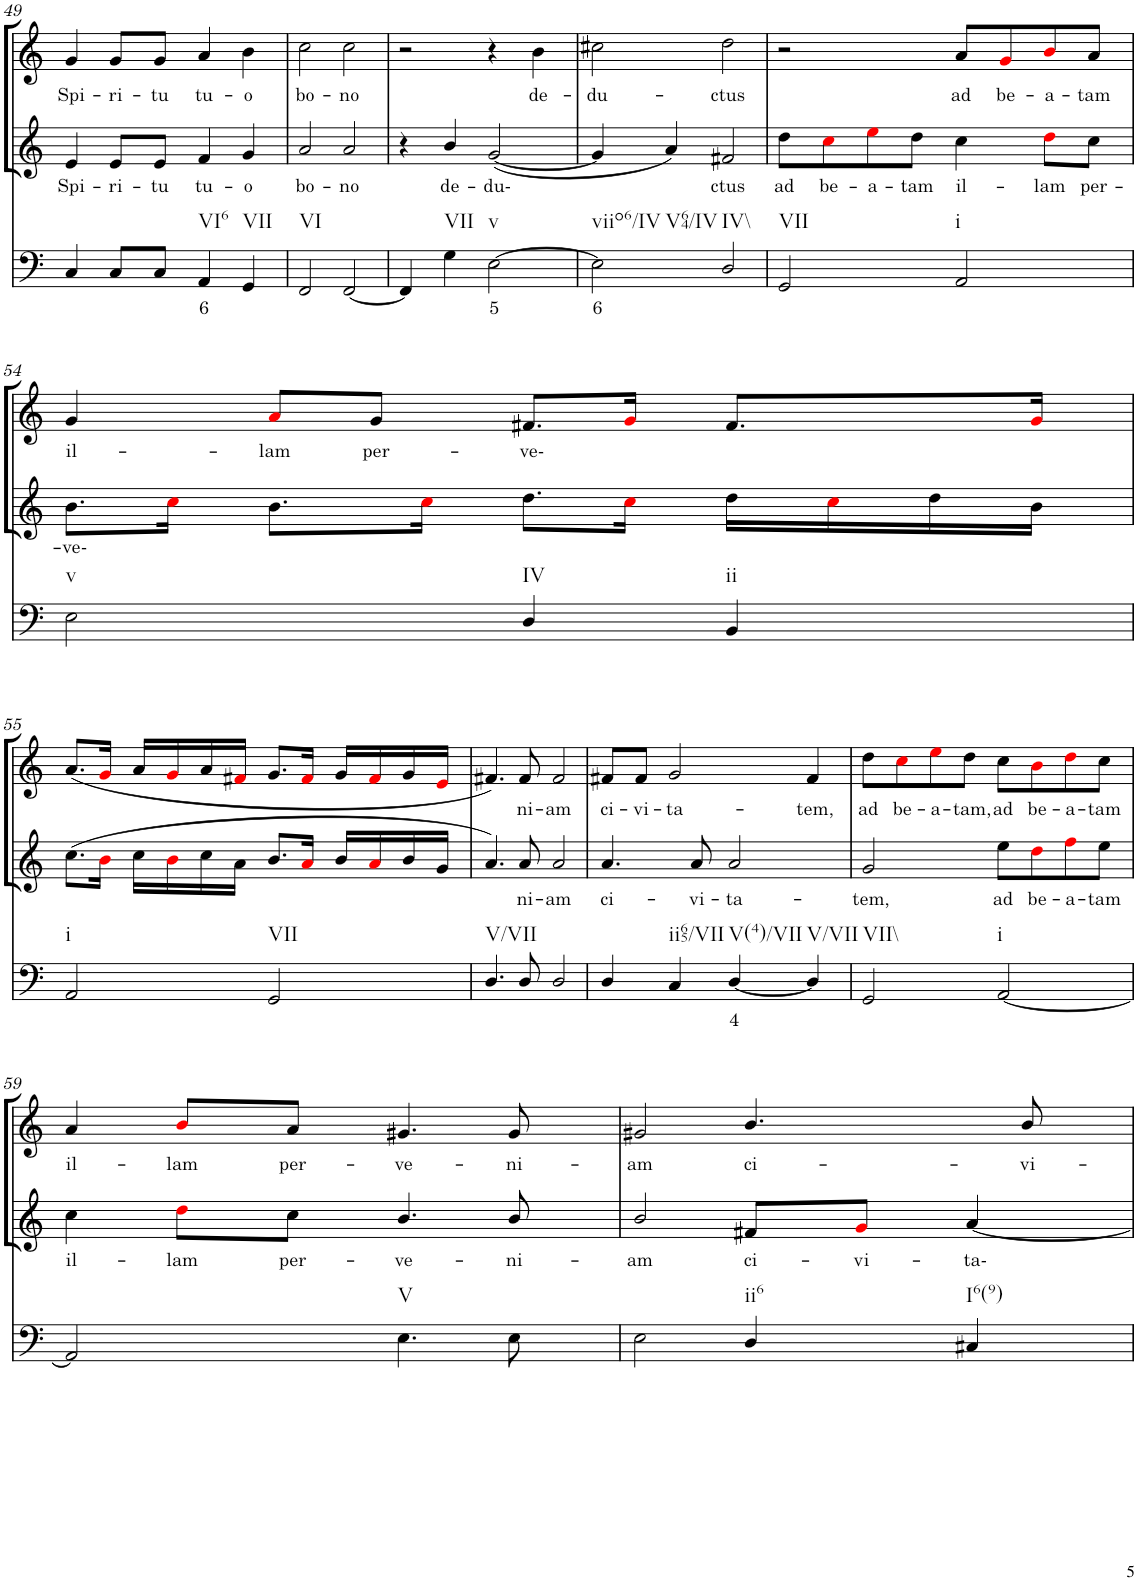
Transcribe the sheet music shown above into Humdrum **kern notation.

**kern	**text	**kern	**text	**kern	**text
*part3	*part3	*part2	*part2	*part1	*part1
*staff3	*staff3	*staff2	*staff2	*staff1	*staff1
*I"Continuo	*	*I"Soprano II	*	*I"Soprano I	*
!!LO:PB:g=z
*clefF4	*	*clefG2	*	*clefG2	*
*k[]	*	*k[]	*	*k[]	*
*M4/4	*	*M4/4	*	*M4/4	*
*met(c)	*	*met(c)	*	*met(c)	*
=49	=49	=49	=49	=49	=49
!	!	!	!LO:LY:b	!	!LO:LY:b
4C/	.	4e/	Spi-	4g/	Spi-
!	!	!	!LO:LY:b	!	!LO:LY:b
8C/L	.	8e/L	ri-	8g/L	ri-
!	!	!	!LO:LY:b	!	!LO:LY:b
8C/J	.	8e/J	tu	8g/J	tu
!LO:TX:b:t=VI6	!	!	!	!	!
!	!LO:LY:b	!	!LO:LY:b	!	!LO:LY:b
4AA/	6	4f/	tu-	4a/	tu-
!LO:TX:b:t=VII	!	!	!	!	!
!	!	!	!LO:LY:b	!	!LO:LY:b
4GG/	.	4g/	o	4b\	o
=50	=50	=50	=50	=50	=50
!LO:TX:b:t=VI	!	!	!	!	!
!	!	!	!LO:LY:b	!	!LO:LY:b
2FF/	.	2a/	bo-	2cc\	bo-
!	!	!	!LO:LY:b	!	!LO:LY:b
[2FF/	.	2a/	no	2cc\	no
=51	=51	=51	=51	=51	=51
4FF/]	.	4r	.	2r	.
!LO:TX:b:t=VII	!	!	!	!	!
!	!	!	!LO:LY:b	!	!
4G\	.	4b/	de-	.	.
!LO:TX:b:t=v	!	!	!	!	!
!	!LO:LY:b	!	!LO:LY:b	!	!
[2E\	5	([2g/	du-	4r	.
!	!	!	!	!	!LO:LY:b
.	.	.	.	4b\	de-
=52	=52	=52	=52	=52	=52
!LO:TX:b:t=viio6/IV	!	!	!	!	!
!LO:TX:b:t=V64/IV	!	!	!	!	!
!	!LO:LY:b	!	!	!	!LO:LY:b
2E\]	6	4g/]	.	2cc#X\	du-
.	.	4a/)	.	.	.
!LO:TX:b:t=IV\\	!	!	!	!	!
!	!	!	!LO:LY:b	!	!LO:LY:b
2D/	.	2f#X/	ctus	2dd\	ctus
=53	=53	=53	=53	=53	=53
!LO:TX:b:t=VII	!	!	!	!	!
!	!	!	!LO:LY:b	!	!
2GG/	.	8dd\L	ad	2r	.
!	!	!	!LO:LY:b	!	!
.	.	8cci\	be-	.	.
!	!	!	!LO:LY:b	!	!
.	.	8eei\	a-	.	.
!	!	!	!LO:LY:b	!	!
.	.	8dd\J	tam	.	.
!LO:TX:b:t=i	!	!	!	!	!
!	!	!	!LO:LY:b	!	!LO:LY:b
2AA/	.	4cc\	il-	8a/L	ad
!	!	!	!	!	!LO:LY:b
.	.	.	.	8gi/	be-
!	!	!	!LO:LY:b	!	!LO:LY:b
.	.	8ddi\L	lam	8bi/	a-
!	!	!	!LO:LY:b	!	!LO:LY:b
.	.	8cc\J	per-	8a/J	tam
!!LO:LB:g=z
=54	=54	=54	=54	=54	=54
!LO:TX:b:t=v	!	!	!	!	!
!	!	!	!LO:LY:b	!	!LO:LY:b
2E\	.	8.b\L	ve-	4g/	il-
.	.	16cci\Jk	.	.	.
!	!	!	!	!	!LO:LY:b
.	.	8.b\L	.	8ai/L	lam
!	!	!	!	!	!LO:LY:b
.	.	.	.	8g/J	per-
.	.	16cci\Jk	.	.	.
!LO:TX:b:t=IV	!	!	!	!	!
!	!	!	!	!	!LO:LY:b
4D/	.	8.dd\L	.	8.f#X/L	ve-
.	.	16cci\Jk	.	16gi/Jk	.
!LO:TX:b:t=ii	!	!	!	!	!
4BB/	.	16dd\LL	.	8.f#/L	.
.	.	16cci\	.	.	.
.	.	16dd\	.	.	.
.	.	16b\JJ	.	16gi/Jk	.
!!LO:LB:g=z
=55	=55	=55	=55	=55	=55
!LO:TX:b:t=i	!	!	!	!	!
2AA/	.	(8.cc\L	.	(8.a/L	.
.	.	16bi\Jk	.	16gi/Jk	.
.	.	16cc\LL	.	16a/LL	.
.	.	16bi\	.	16gi/	.
.	.	16cc\	.	16a/	.
.	.	16a\JJ	.	16f#Xi/JJ	.
!LO:TX:b:t=VII	!	!	!	!	!
2GG/	.	8.b/L	.	8.g/L	.
.	.	16ai/Jk	.	16f#i/Jk	.
.	.	16b/LL	.	16g/LL	.
.	.	16ai/	.	16f#i/	.
.	.	16b/	.	16g/	.
.	.	16g/JJ	.	16ei/JJ	.
=56	=56	=56	=56	=56	=56
!LO:TX:b:t=V/VII	!	!	!	!	!
4.D/	.	4.a/)	.	4.f#X/)	.
!	!	!	!LO:LY:b	!	!LO:LY:b
8D/	.	8a/	ni-	8f#/	ni-
!	!	!	!LO:LY:b	!	!LO:LY:b
2D/	.	2a/	am	2f#/	am
=57	=57	=57	=57	=57	=57
!	!	!	!LO:LY:b	!	!LO:LY:b
4D/	.	4.a/	ci-	8f#X/L	ci-
!	!	!	!	!	!LO:LY:b
.	.	.	.	8f#/J	vi-
!LO:TX:b:t=ii65/VII	!	!	!	!	!
!	!	!	!	!	!LO:LY:b
4C/	.	.	.	2g/	ta-
!	!	!	!LO:LY:b	!	!
.	.	8a/	vi-	.	.
!LO:TX:b:t=V(4)/VII	!	!	!	!	!
!	!LO:LY:b	!	!LO:LY:b	!	!
[4D/	4	2a/	ta-	.	.
!LO:TX:b:t=V/VII	!	!	!	!	!
!	!	!	!	!	!LO:LY:b
4D/]	.	.	.	4f#/	tem,
=58	=58	=58	=58	=58	=58
!LO:TX:b:t=VII\\	!	!	!	!	!
!	!	!	!LO:LY:b	!	!LO:LY:b
2GG/	.	2g/	tem,	8dd\L	ad
!	!	!	!	!	!LO:LY:b
.	.	.	.	8cci\	be-
!	!	!	!	!	!LO:LY:b
.	.	.	.	8eei\	a-
!	!	!	!	!	!LO:LY:b
.	.	.	.	8dd\J	tam,
!LO:TX:b:t=i	!	!	!	!	!
!	!	!	!LO:LY:b	!	!LO:LY:b
[2AA/	.	8ee\L	ad	8cc\L	ad
!	!	!	!LO:LY:b	!	!LO:LY:b
.	.	8ddi\	be-	8bi\	be-
!	!	!	!LO:LY:b	!	!LO:LY:b
.	.	8ffi\	a-	8ddi\	a-
!	!	!	!LO:LY:b	!	!LO:LY:b
.	.	8ee\J	tam	8cc\J	tam
!!LO:LB:g=z
=59	=59	=59	=59	=59	=59
!	!	!	!LO:LY:b	!	!LO:LY:b
2AA/]	.	4cc\	il-	4a/	il-
!	!	!	!LO:LY:b	!	!LO:LY:b
.	.	8ddi\L	lam	8bi/L	lam
!	!	!	!LO:LY:b	!	!LO:LY:b
.	.	8cc\J	per-	8a/J	per-
!LO:TX:b:t=V	!	!	!	!	!
!	!	!	!LO:LY:b	!	!LO:LY:b
4.E\	.	4.b/	ve-	4.g#X/	ve-
!	!	!	!LO:LY:b	!	!LO:LY:b
8E\	.	8b/	ni-	8g#/	ni-
=60	=60	=60	=60	=60	=60
!	!	!	!LO:LY:b	!	!LO:LY:b
2E\	.	2b/	am	2g#X/	am
!LO:TX:b:t=ii6	!	!	!	!	!
!	!	!	!LO:LY:b	!	!LO:LY:b
4D/	.	8f#X/L	ci-	4.b/	ci-
!	!	!	!LO:LY:b	!	!
.	.	8gi/J	vi-	.	.
!LO:TX:b:t=I6(9)	!	!	!	!	!
!	!	!	!LO:LY:b	!	!
4C#X/	.	[4a/	ta-	.	.
!	!	!	!	!	!LO:LY:b
.	.	.	.	8b/	vi-
=	=	=	=	=	=
*-	*-	*-	*-	*-	*-
